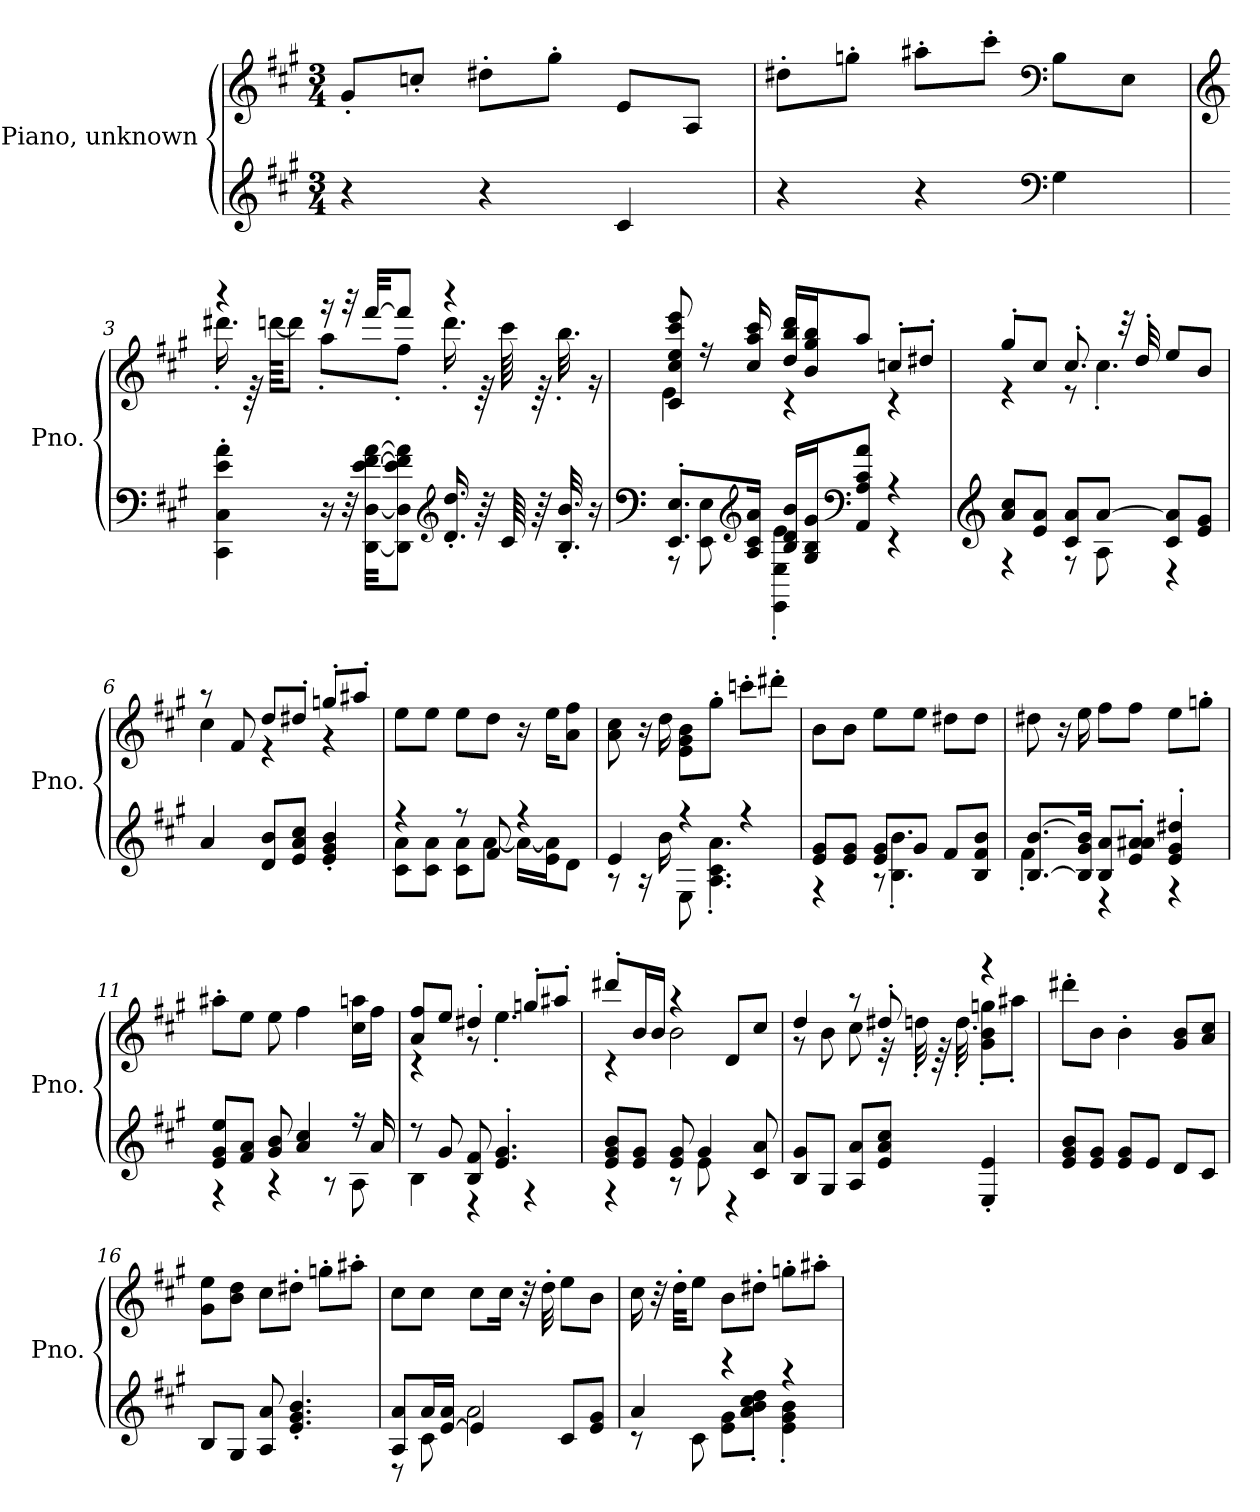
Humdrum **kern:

**kern	**kern
*part1	*part1
*staff2	*staff1
*I"Piano, unknown	*
*I'Pno.	*
*clefG2	*clefG2
*k[f#c#g#]	*k[f#c#g#]
*M3/4	*M3/4
*MM180	*MM180
=1	=1
4r	8g#'/L
.	8ccn'/J
4r	8dd#X'\L
.	8gg#'\J
4c#/	8e/L
.	8A/J
=2	=2
4r	8dd#X'\L
.	8ggn'\J
4r	8aa#X'\L
.	8ccc#'\J
*clefF4	*clefF4
4G#\	8B\L
.	8E\J
=3	=3
*	*clefG2
*	*^
4CC#\' 4C#\' 4e\' 4a\'	4r	16.ddd#X'\
.	.	64r
.	.	[64dddn\KKKL
.	.	8ddd\J]
16r	16r	8aa'\L
32r	32r	.
[32DD\ [32D\ [32e\ [32f#\ [32a\KKL	[32fff#/KKL	.
8DD\] 8D\] 8e\] 8f#\] 8a\]J	8fff#/J]	8ff#'\J
*clefG2	*	*
16.d/' 16.dd/'	4r	16.ddd'\
64r	.	64r
64c#/	.	64ccc#\
64r	.	64r
32.B/' 32.b/'	.	32.bb'\
16r	.	16r
!!LO:LB:g=z	!!
=4	=4	=4
*clefF4	*	*
*^	*	*
8.EE/' 8.E/'L	8r	8c#/ 8cc#/ 8ee/ 8ccc#/ 8eee/	4e\
.	8EE\ 8E\	16r	.
*clefG2	*	*	*
16A/ 16c#/ 16a/Jk	.	16cc#/ 16aa/ 16ccc#/	.
16B/ 16d/ 16b/LL	4EE\' 4E\' 4e\'	16dd/ 16bb/ 16ddd/LL	4r
16G#/ 16B/ 16g#/J	.	16b/ 16gg#/ 16bb/J	.
*clefF4	*	*	*
8AA/ 8A/ 8c#/ 8a/J	.	8aa/J	.
4r	4r	8ccn'/L	4r
.	.	8dd#X'/J	.
=5	=5	=5	=5
*clefG2	*	*	*
8a/ 8cc#/L	4r	8gg#'/L	4r
8e/ 8a/J	.	8cc#/J	.
8c#/ 8a/L	8r	8.cc#'/	8r
[8a/J	8A\	.	4.cc#'\
.	.	32r	.
.	.	32dd'/	.
8c#/ 8a/]L	4r	8ee/L	.
8e/ 8g#/J	.	8b/J	.
*v	*v	*	*
=6	=6	=6
4a/	8r	4cc#\
.	8f#/	.
8d/ 8b/L	8dd/L	4r
8e/ 8a/ 8cc#/J	8dd#X'/J	.
4e/' 4g#/' 4b/'	8ggn'/L	4r
.	8aa#X'/J	.
*	*v	*v
!!LO:LB:g=z
=7	=7
*^	*
4r	8c#\ 8a\L	8ee\L
.	8c#\ 8a\J	8ee\J
8r	8c#\ 8a\L	8ee\L
8f#/	[8a\J	8dd\J
4r	16a\LL_	16r
.	16e\ 16a\]J	16ee\KL
.	8d\J	8a\ 8ff#\J
=8	=8	=8
4e/	8r	8a\ 8cc#\
.	16r	16r
.	16b\	16dd\
4r	8E\	8e\ 8g#\ 8b\L
.	4.A\' 4.c#\' 4.a\'	8gg#'\J
4r	.	8cccn'\L
.	.	8ddd#X'\J
=9	=9	=9
8e/ 8g#/L	4r	8b\L
8e/ 8g#/J	.	8b\J
8e/ 8g#/L	8r	8ee\L
8g#/J	4.B\' 4.b\'	8ee\J
8f#/L	.	8dd#X\L
8B/ 8f#/ 8b/J	.	8dd#\J
=10	=10	=10
[8.B/ [8.b/L	4f#'\	8dd#X\
.	.	16r
16B/] 16g#/ 16b/]Jk	.	16ee\
8B/ 8a/L	4r	8ff#\L
8e/' 8a/' 8a#X/'J	.	8ff#\J
4e/' 4g#/' 4dd#X/'	4r	8ee\L
.	.	8ggn'\J
!!LO:LB:g=z
=11	=11	=11
8e/ 8g#/ 8ee/L	4r	8aa#X'\L
8f#/ 8a/J	.	8ee\J
8g#/ 8b/	4r	8ee\
4a/ 4cc#/	.	4ff#\
.	8r	.
16r	8A\	16cc#\ 16aan\LL
16a/	.	16ff#\JJ
=12	=12	=12
*	*	*^
8r	4B\	8a/ 8ff#/L	4r
8g#/	.	8ee/J	.
8B/ 8f#/	4r	4dd#X'/	8r
4.e/' 4.g#/'	.	.	4.ee'\
.	4r	8ggn'/L	.
.	.	8aa#X'/J	.
=13	=13	=13	=13
8e/ 8g#/ 8b/L	4r	8ddd#X'/L	4r
8e/ 8g#/J	.	16b/L	.
.	.	16b/JJ	.
8e/ 8g#/	8r	4r	2b\
4g#/	8e\	.	.
.	4r	8d/L	.
8c#/ 8a/	.	8cc#/J	.
*v	*v	*	*
=14	=14	=14
8B/ 8g#/L	4dd/	8r
8G#/J	.	8b\
8A/ 8a/L	8r	8cc#\
8e/ 8a/ 8cc#/J	8dd#X'/	32r
.	.	32ddn'\
.	.	64r
.	.	32.dd'\
4E/' 4e/'	4r	8g#\' 8b\' 8ggn\'L
.	.	8aa#X'\J
*	*v	*v
!!LO:LB:g=z
=15	=15
8e/ 8g#/ 8b/L	8ddd#X'\L
8e/ 8g#/J	8b\J
8e/ 8g#/L	4b'\
8e/J	.
8d/L	8g#/ 8b/L
8c#/J	8a/ 8cc#/J
=16	=16
8B/L	8g#\ 8ee\L
8G#/J	8b\ 8dd\J
8A/ 8a/	8cc#\L
4.e/' 4.g#/' 4.b/'	8dd#X'\J
.	8ggn'\L
.	8aa#X'\J
=17	=17
*^	*
8A/ 8a/L	8r	8cc#\L
16a/L	8c#\	8cc#\J
[16e/ 16a/JJ	.	.
4e/]	2a\	8cc#\L
.	.	16cc#\Jk
.	.	32r
.	.	32dd'\
8c#/L	.	8ee\L
8e/ 8g#/J	.	8b\J
=18	=18	=18
4a/	8r	16cc#\
.	.	32r
.	.	32dd'\KKL
.	8c#\	8ee\J
4r	8e\ 8g#\L	8b\L
.	8a\' 8b\' 8cc#\' 8dd\'J	8dd#X'\J
4r	4e\' 4g#\' 4b\'	8ggn'\L
.	.	8aa#X'\J
*v	*v	*
=	=
*-	*-
